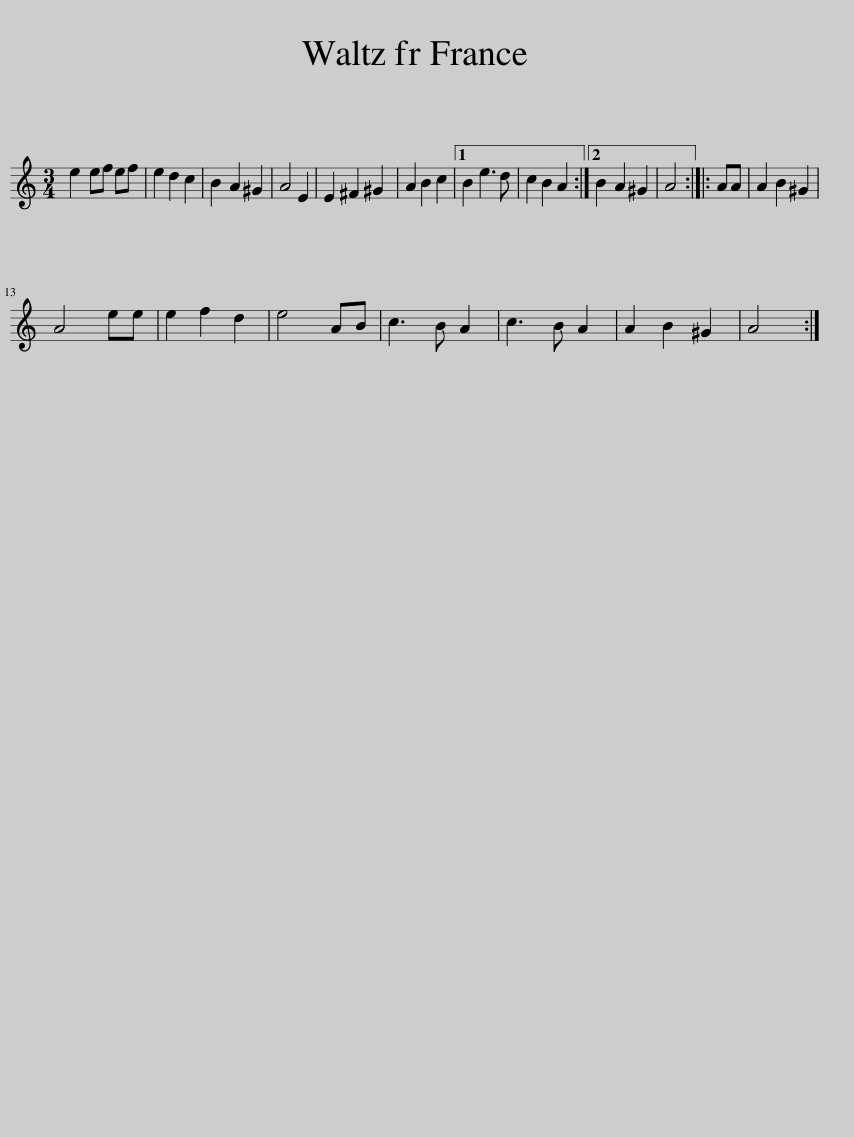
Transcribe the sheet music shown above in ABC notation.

X:1
L:1/8
M:3/4
I:linebreak $
K:C
V:1 treble
V:1
 e2 ef ef | e2 d2 c2 | B2 A2 ^G2 | A4 E2 | E2 ^F2 ^G2 | %5
 A2 B2 c2 |1 B2 e3 d | c2 B2 A2 :|2 B2 A2 ^G2 | A4 :: %10
 AA | A2 B2 ^G2 |$ A4 ee | e2 f2 d2 | e4 AB | %15
 c3 B A2 | c3 B A2 | A2 B2 ^G2 | A4 :| %19
